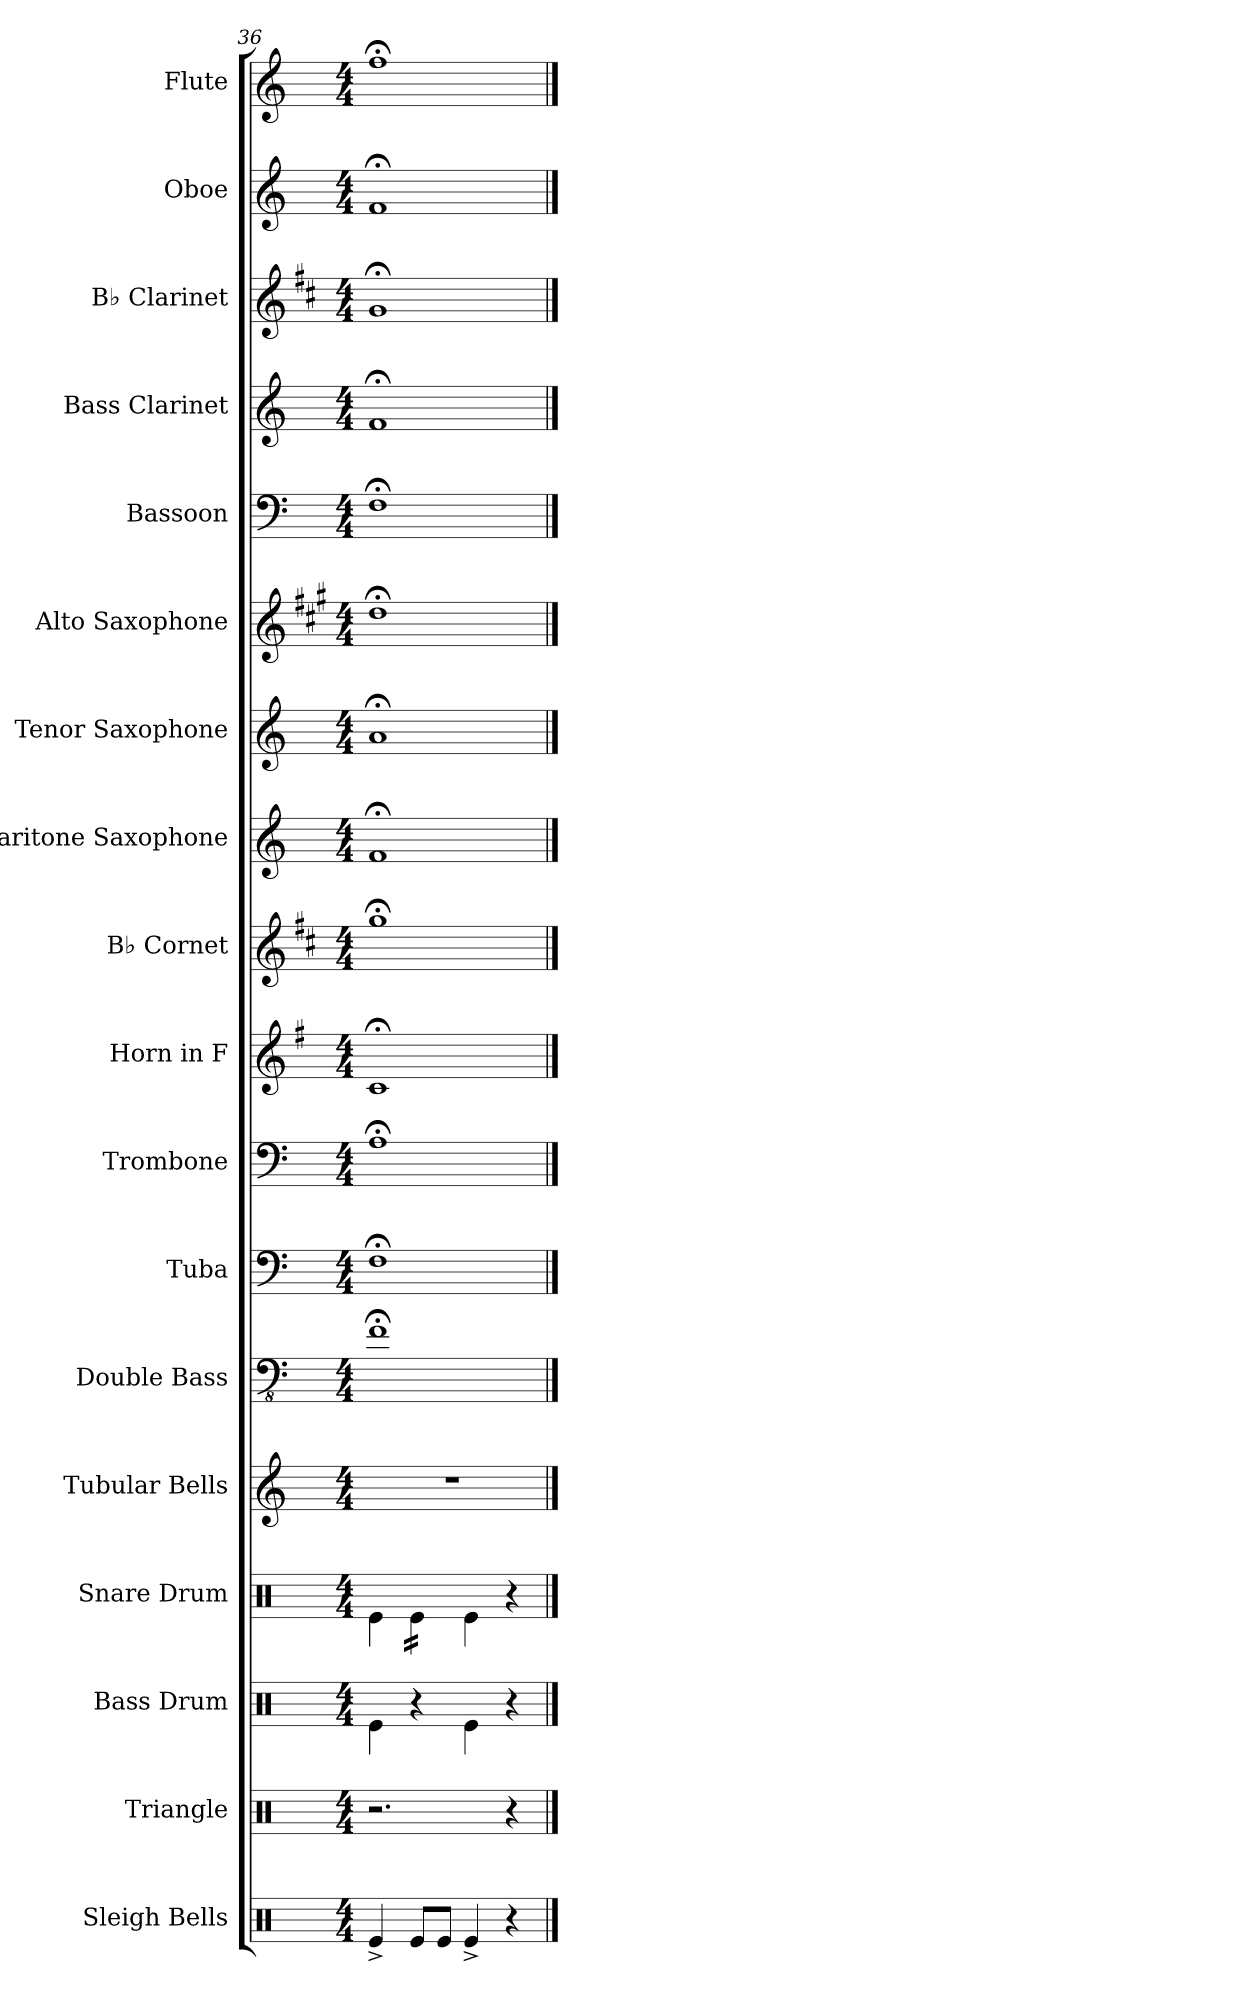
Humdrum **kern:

**kern	**kern	**kern	**kern	**kern	**kern	**kern	**kern	**kern	**kern	**kern	**kern	**kern	**kern	**kern	**kern	**kern	**kern
*part18	*part17	*part16	*part15	*part14	*part13	*part12	*part11	*part10	*part9	*part8	*part7	*part6	*part5	*part4	*part3	*part2	*part1
*staff18	*staff17	*staff16	*staff15	*staff14	*staff13	*staff12	*staff11	*staff10	*staff9	*staff8	*staff7	*staff6	*staff5	*staff4	*staff3	*staff2	*staff1
*I"Sleigh Bells	*I"Triangle	*I"Bass Drum	*I"Snare Drum	*I"Tubular Bells	*I"Double Bass	*I"Tuba	*I"Trombone	*I"Horn in F	*I"B♭ Cornet	*I"Baritone Saxophone	*I"Tenor Saxophone	*I"Alto Saxophone	*I"Bassoon	*I"Bass Clarinet	*I"B♭ Clarinet	*I"Oboe	*I"Flute
*I'Sle. Be.	*I'Trgl.	*I'B. Dr.	*I'Sn. Dr.	*I'Tu. Be.	*I'Db.	*I'Tba.	*I'Tbn.	*	*I'B♭ Cnt.	*I'Bar. Sax.	*I'T. Sax.	*I'A. Sax.	*I'Bsn.	*I'B. Cl.	*I'B♭ Cl.	*I'Ob.	*I'Fl.
*clefX	*clefX	*clefX	*clefX	*clefG2	*clefFv4	*clefF4	*clefF4	*clefG2	*clefG2	*clefG2	*clefG2	*clefG2	*clefF4	*clefG2	*clefG2	*clefG2	*clefG2
*	*	*	*	*	*ITrd7c12	*	*	*ITrd4c7	*ITrd1c2	*ITrd12c21	*ITrd8c14	*ITrd5c9	*	*ITrd8c14	*ITrd1c2	*	*
*k[]	*k[]	*k[]	*k[]	*k[]	*k[]	*k[]	*k[]	*k[]	*k[]	*k[]	*k[]	*k[]	*k[]	*k[]	*k[]	*k[]	*k[]
*M4/4	*M4/4	*M4/4	*M4/4	*M4/4	*M4/4	*M4/4	*M4/4	*M4/4	*M4/4	*M4/4	*M4/4	*M4/4	*M4/4	*M4/4	*M4/4	*M4/4	*M4/4
=36	=36	=36	=36	=36	=36	=36	=36	=36	=36	=36	=36	=36	=36	=36	=36	=36	=36
4Re^/	2.r	4Re\	4Re\	1r	1FF;<	1F;<	1A;<	1F;<	1ff;<	1F;<	1A;<	1f;<	1F;<	1F;<	1f;<	1f;<	1ff;<
*	*	*	*tremolo	*	*	*	*	*	*	*	*	*	*	*	*	*	*
8Re/L	.	4r	16Re\LL	.	.	.	.	.	.	.	.	.	.	.	.	.	.
.	.	.	16Re\	.	.	.	.	.	.	.	.	.	.	.	.	.	.
8Re/J	.	.	16Re\	.	.	.	.	.	.	.	.	.	.	.	.	.	.
.	.	.	16Re\JJ	.	.	.	.	.	.	.	.	.	.	.	.	.	.
*	*	*	*Xtremolo	*	*	*	*	*	*	*	*	*	*	*	*	*	*
4Re^/	.	4Re\	4Re\	.	.	.	.	.	.	.	.	.	.	.	.	.	.
4r	4r	4r	4r	.	.	.	.	.	.	.	.	.	.	.	.	.	.
==	==	==	==	==	==	==	==	==	==	==	==	==	==	==	==	==	==
*-	*-	*-	*-	*-	*-	*-	*-	*-	*-	*-	*-	*-	*-	*-	*-	*-	*-
